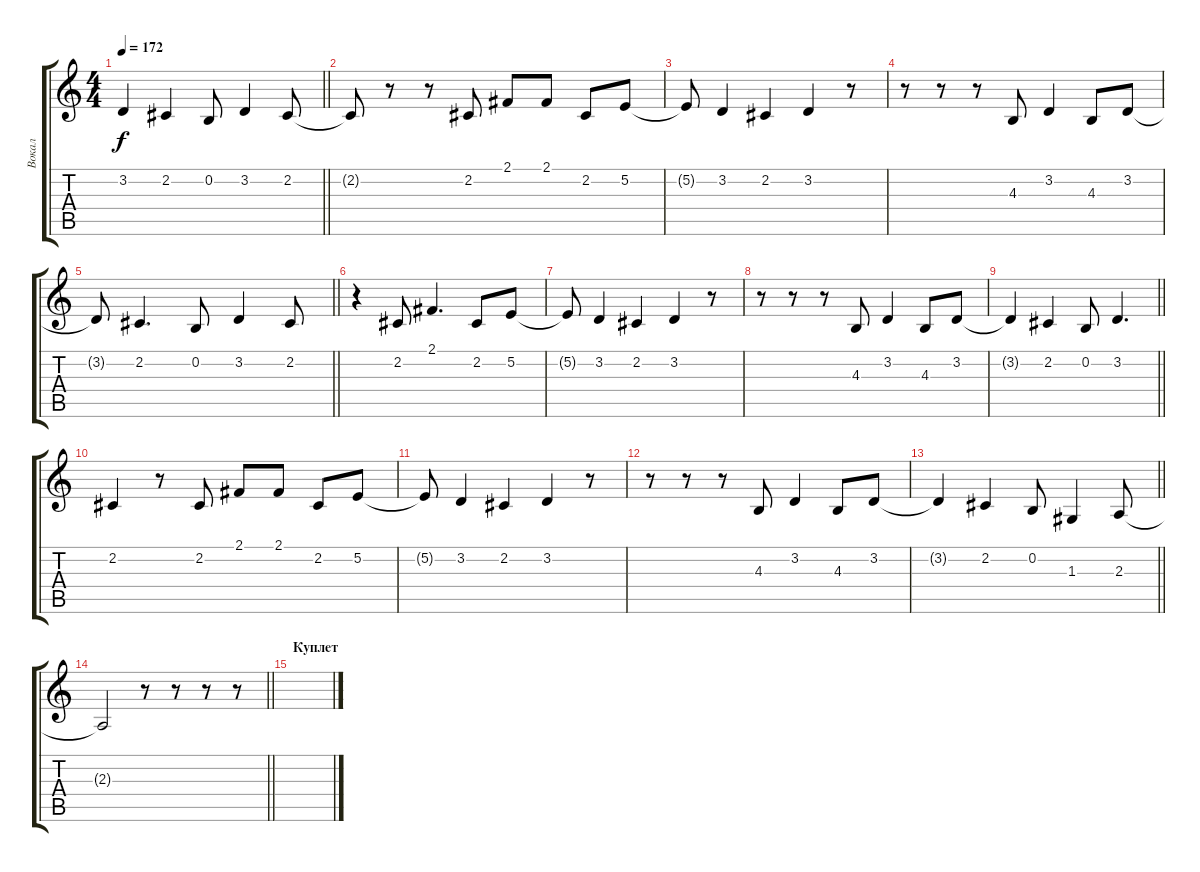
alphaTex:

\track ("Вокал" "Вокал") {instrument baritonesax}
\staff {score tabs}
\tuning (E4 B3 G3 D3 A2 E2) {hide}
\ts (4 4)
\tempo 172
\clef g2
\barLineRight lightlight
\ks c
3.2{t}.4{dy f} 2.2.4 0.2.8 3.2.4 2.2.8 |
2.2{t}.8 r.8 r.8 2.2.8 2.1.8 2.1.8 2.2.8 5.2.8 |
5.2{t}.8 3.2.4 2.2.4 3.2.4 r.8 |
r.8 r.8 r.8 4.3.8 3.2.4 4.3.8 3.2.8 |
\barLineRight lightlight
3.2{t}.8 2.2.4{d} 0.2.8 3.2.4 2.2.8 |
r.4 2.2.8 2.1.4{d} 2.2.8 5.2.8 |
5.2{t}.8 3.2.4 2.2.4 3.2.4 r.8 |
r.8 r.8 r.8 4.3.8 3.2.4 4.3.8 3.2.8 |
\barLineRight lightlight
3.2{t}.4 2.2.4 0.2.8 3.2.4{d} |
2.2.4 r.8 2.2.8 2.1.8 2.1.8 2.2.8 5.2.8 |
5.2{t}.8 3.2.4 2.2.4 3.2.4 r.8 |
r.8 r.8 r.8 4.3.8 3.2.4 4.3.8 3.2.8 |
\barLineRight lightlight
3.2{t}.4 2.2.4 0.2.8 1.3.4 2.3.8 |
\barLineRight lightlight
2.3{t}.2 r.8 r.8 r.8 r.8 |
\section ("" "Куплет")
